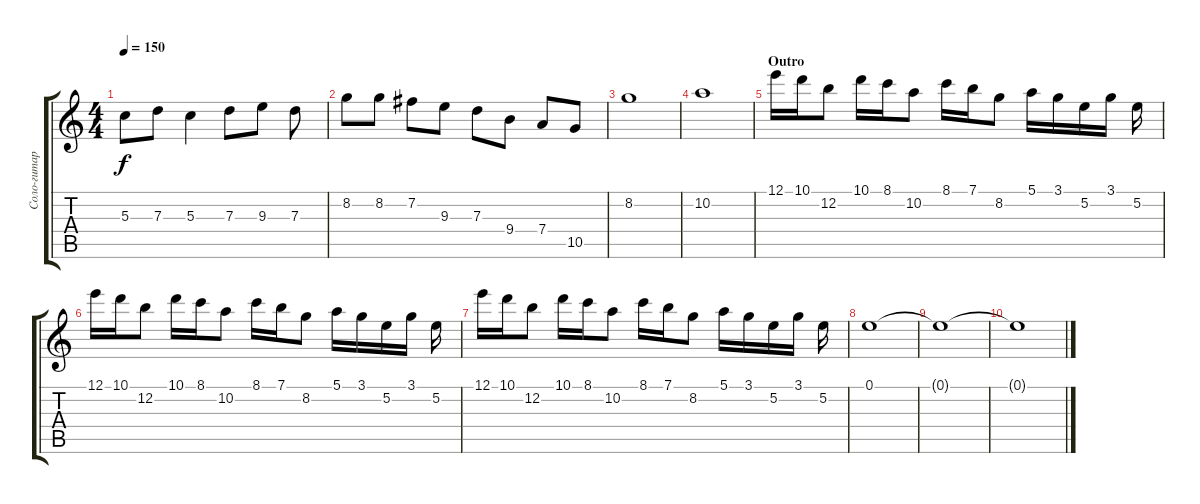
\track ("Соло-гитара" "Соло-гитар") {instrument distortionguitar}
\staff {score tabs}
\tuning (E4 B3 G3 D3 A2 E2) {hide}
\ts (4 4)
\tempo 150
\clef g2
\ks c
5.3.8{dy f} 7.3.8 5.3.4 7.3.8 9.3.8 7.3.8 |
8.2.8 8.2.8 7.2.8 9.3.8 7.3.8 9.4.8 7.4.8 10.5.8 |
8.2.1 |
10.2.1 |
\section ("" "Outro")
12.1.16 10.1.16 12.2.8 10.1.16 8.1.16 10.2.8 8.1.16 7.1.16 8.2.8 5.1.16 3.1.16 5.2.16 3.1.16 5.2.16 |
12.1.16 10.1.16 12.2.8 10.1.16 8.1.16 10.2.8 8.1.16 7.1.16 8.2.8 5.1.16 3.1.16 5.2.16 3.1.16 5.2.16 |
12.1.16 10.1.16 12.2.8 10.1.16 8.1.16 10.2.8 8.1.16 7.1.16 8.2.8 5.1.16 3.1.16 5.2.16 3.1.16 5.2.16 |
0.1.1 |
0.1{t}.1 |
0.1{t}.1
